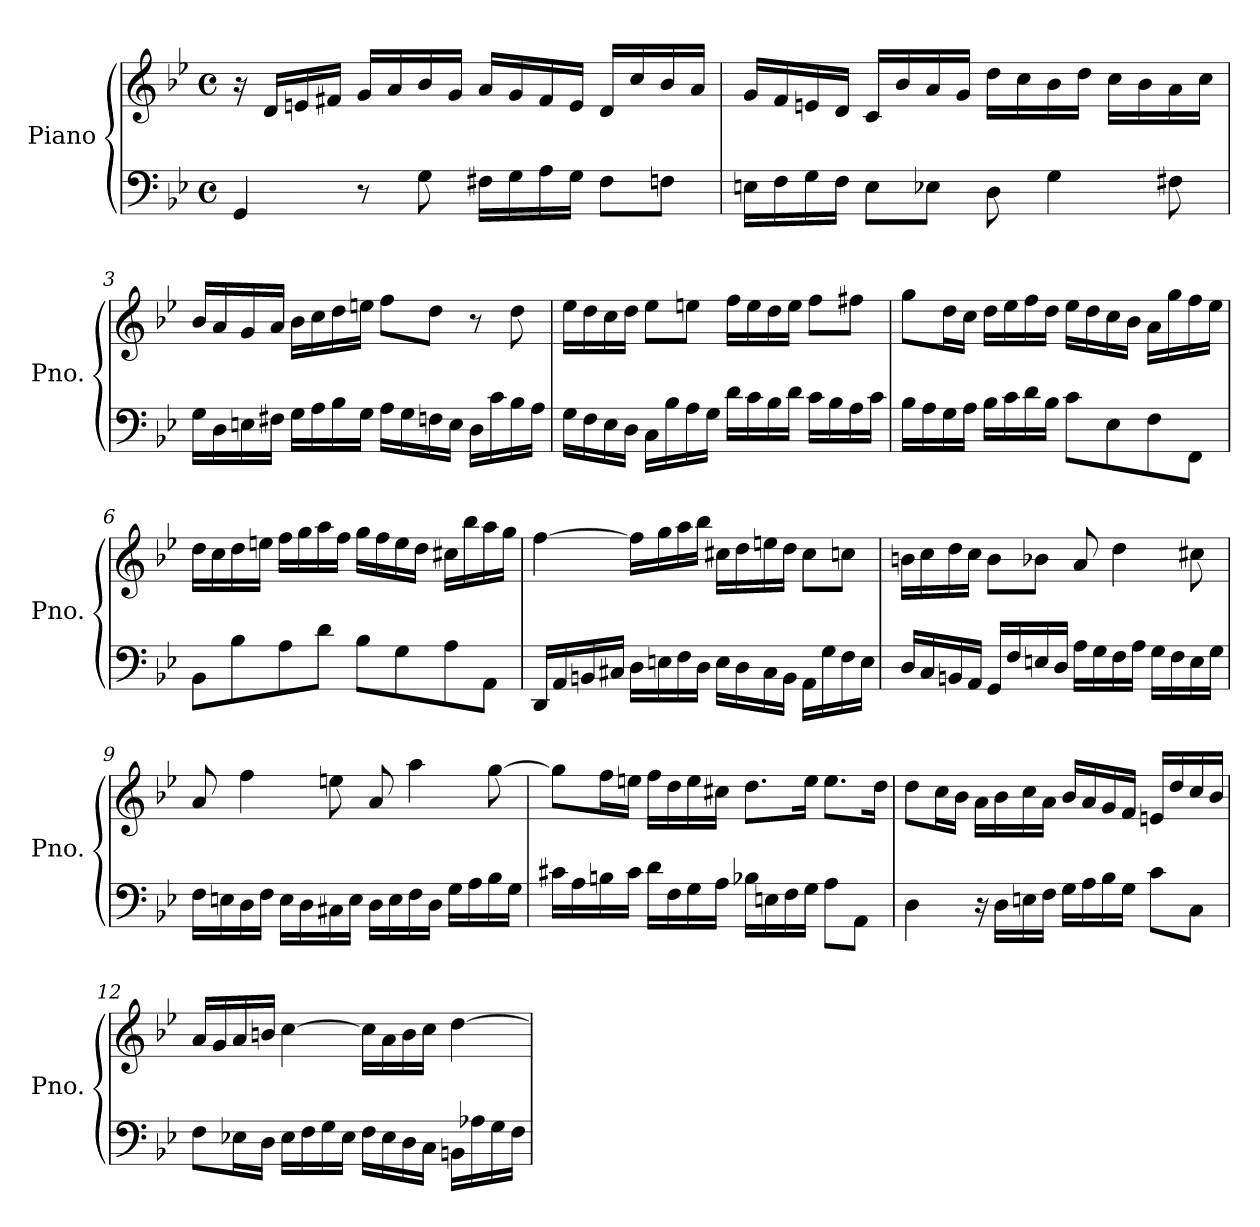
**kern	**kern
*part1	*part1
*staff2	*staff1
*I"Piano	*
*I'Pno.	*
*clefF4	*clefG2
*k[b-e-]	*k[b-e-]
*M4/4	*M4/4
*met(c)	*met(c)
*MM110	*MM110
=1	=1
4GG/	16r
.	16d/LL
.	16en/
.	16f#X/JJ
8r	16g/LL
.	16a/
8G\	16b-/
.	16g/JJ
16F#X\LL	16a/LL
16G\	16g/
16A\	16f#/
16G\JJ	16e/JJ
8F#\L	16d/LL
.	16cc/
8Fn\J	16b-/
.	16a/JJ
=2	=2
16En\LL	16g/LL
16F\	16f/
16G\	16en/
16F\JJ	16d/JJ
8E\L	16c/LL
.	16b-/
8E-X\J	16a/
.	16g/JJ
8D\	16dd\LL
.	16cc\
4G\	16b-\
.	16dd\JJ
.	16cc\LL
.	16b-\
8F#X\	16a\
.	16cc\JJ
=3	=3
16G\LL	16b-/LL
16D\	16a/
16En\	16g/
16F#X\JJ	16a/JJ
16G\LL	16b-\LL
16A\	16cc\
16B-\	16dd\
16G\JJ	16een\JJ
16A\LL	8ff\L
16G\	.
16Fn\	8dd\J
16E\JJ	.
16D\LL	8r
16c\	.
16B-\	8dd\
16A\JJ	.
=4	=4
16G\LL	16ee-\LL
16F\	16dd\
16E-\	16cc\
16D\JJ	16dd\JJ
16C\LL	8ee-\L
16B-\	.
16A\	8een\J
16G\JJ	.
16d\LL	16ff\LL
16c\	16ee\
16B-\	16dd\
16d\JJ	16ee\JJ
16c\LL	8ff\L
16B-\	.
16A\	8ff#X\J
16c\JJ	.
=5	=5
16B-\LL	8gg\L
16A\	.
16G\	16dd\L
16A\JJ	16cc\JJ
16B-\LL	16dd\LL
16c\	16ee-\
16d\	16ff\
16B-\JJ	16dd\JJ
8c\L	16ee-\LL
.	16dd\
8E-\	16cc\
.	16b-\JJ
8F\	16a\LL
.	16gg\
8FF\J	16ff\
.	16ee-\JJ
=6	=6
8BB-\L	16dd\LL
.	16cc\
8B-\	16dd\
.	16een\JJ
8A\	16ff\LL
.	16gg\
8d\J	16aa\
.	16ff\JJ
8B-\L	16gg\LL
.	16ff\
8G\	16ee\
.	16dd\JJ
8A\	16cc#X\LL
.	16bb-\
8AA\J	16aa\
.	16gg\JJ
=7	=7
16DD/LL	[4ff\
16AA/	.
16BBn/	.
16C#X/JJ	.
16D\LL	16ff\LL]
16En\	16gg\
16F\	16aa\
16D\JJ	16bb-\JJ
16E\LL	16cc#X\LL
16D\	16dd\
16C#\	16een\
16BB\JJ	16dd\JJ
16AA\LL	8cc#\L
16G\	.
16F\	8ccn\J
16E\JJ	.
=8	=8
16D/LL	16bn\LL
16C/	16cc\
16BBn/	16dd\
16AA/JJ	16cc\JJ
16GG/LL	8b\L
16F/	.
16En/	8b-X\J
16D/JJ	.
16A\LL	8a/
16G\	.
16F\	4dd\
16A\JJ	.
16G\LL	.
16F\	.
16E\	8cc#X\
16G\JJ	.
=9	=9
16F\LL	8a/
16En\	.
16D\	4ff\
16F\JJ	.
16E\LL	.
16D\	.
16C#X\	8een\
16E\JJ	.
16D\LL	8a/
16E\	.
16F\	4aa\
16D\JJ	.
16G\LL	.
16A\	.
16B-\	[8gg\
16G\JJ	.
=10	=10
16c#X\LL	8gg\L]
16A\	.
16Bn\	16ff\L
16c#\JJ	16een\JJ
16d\LL	16ff\LL
16F\	16dd\
16G\	16ee\
16A\JJ	16cc#X\JJ
16B-X\LL	8.dd\L
16En\	.
16F\	.
16G\JJ	16ee\Jk
8A\L	8.ee\L
8AA\J	.
.	16dd\Jk
=11	=11
4D\	8dd\L
.	16cc\L
.	16b-\JJ
16r	16a\LL
16D\LL	16b-\
16En\	16cc\
16F\JJ	16a\JJ
16G\LL	16b-/LL
16A\	16a/
16B-\	16g/
16G\JJ	16f/JJ
8c\L	16en/LL
.	16dd/
8C\J	16cc/
.	16b-/JJ
=12	=12
8F\L	16a/LL
.	16g/
16E-X\L	16a/
16D\JJ	16bn/JJ
16E-\LL	[4cc\
16F\	.
16G\	.
16E-\JJ	.
16F\LL	16cc\LL]
16E-\	16a\
16D\	16b\
16C\JJ	16cc\JJ
16BBn\LL	[4dd\
16A-X\	.
16G\	.
16F\JJ	.
=	=
*-	*-
